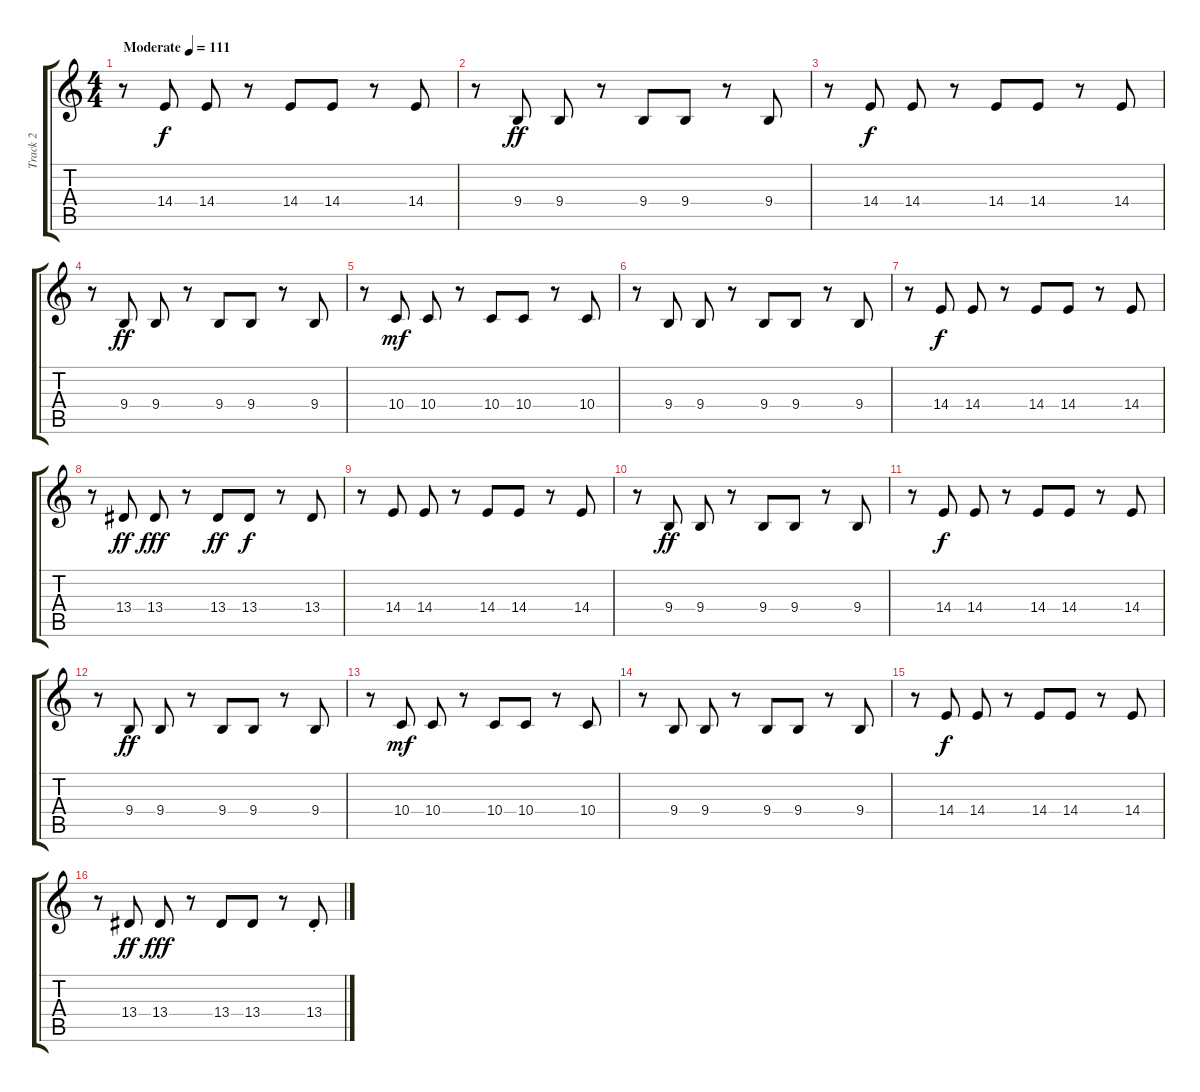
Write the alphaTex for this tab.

\track ("Track 2" "Track 2") {instrument trombone}
\staff {score tabs}
\tuning (E4 B3 G3 D3 A2 E2) {hide}
\ts (4 4)
\tempo (111 "Moderate")
\clef g2
\ks c
r.8{dy f instrument trombone} 14.4.8 14.4.8 r.8 14.4.8 14.4.8 r.8 14.4.8 |
r.8 9.4.8{dy ff} 9.4.8 r.8 9.4.8 9.4.8 r.8 9.4.8 |
r.8 14.4.8{dy f} 14.4.8 r.8 14.4.8 14.4.8 r.8 14.4.8 |
r.8 9.4.8{dy ff} 9.4.8 r.8 9.4.8 9.4.8 r.8 9.4.8 |
r.8 10.4.8{dy mf} 10.4.8 r.8 10.4.8 10.4.8 r.8 10.4.8 |
r.8 9.4.8 9.4.8 r.8 9.4.8 9.4.8 r.8 9.4.8 |
r.8 14.4.8{dy f} 14.4.8 r.8 14.4.8 14.4.8 r.8 14.4.8 |
r.8 13.4.8{dy ff} 13.4.8{dy fff} r.8 13.4.8{dy ff} 13.4.8{dy f} r.8 13.4.8 |
r.8 14.4.8 14.4.8 r.8 14.4.8 14.4.8 r.8 14.4.8 |
r.8 9.4.8{dy ff} 9.4.8 r.8 9.4.8 9.4.8 r.8 9.4.8 |
r.8 14.4.8{dy f} 14.4.8 r.8 14.4.8 14.4.8 r.8 14.4.8 |
r.8 9.4.8{dy ff} 9.4.8 r.8 9.4.8 9.4.8 r.8 9.4.8 |
r.8 10.4.8{dy mf} 10.4.8 r.8 10.4.8 10.4.8 r.8 10.4.8 |
r.8 9.4.8 9.4.8 r.8 9.4.8 9.4.8 r.8 9.4.8 |
r.8 14.4.8{dy f} 14.4.8 r.8 14.4.8 14.4.8 r.8 14.4.8 |
r.8 13.4.8{dy ff} 13.4.8{dy fff} r.8 13.4.8 13.4.8 r.8 13.4{st}.8
